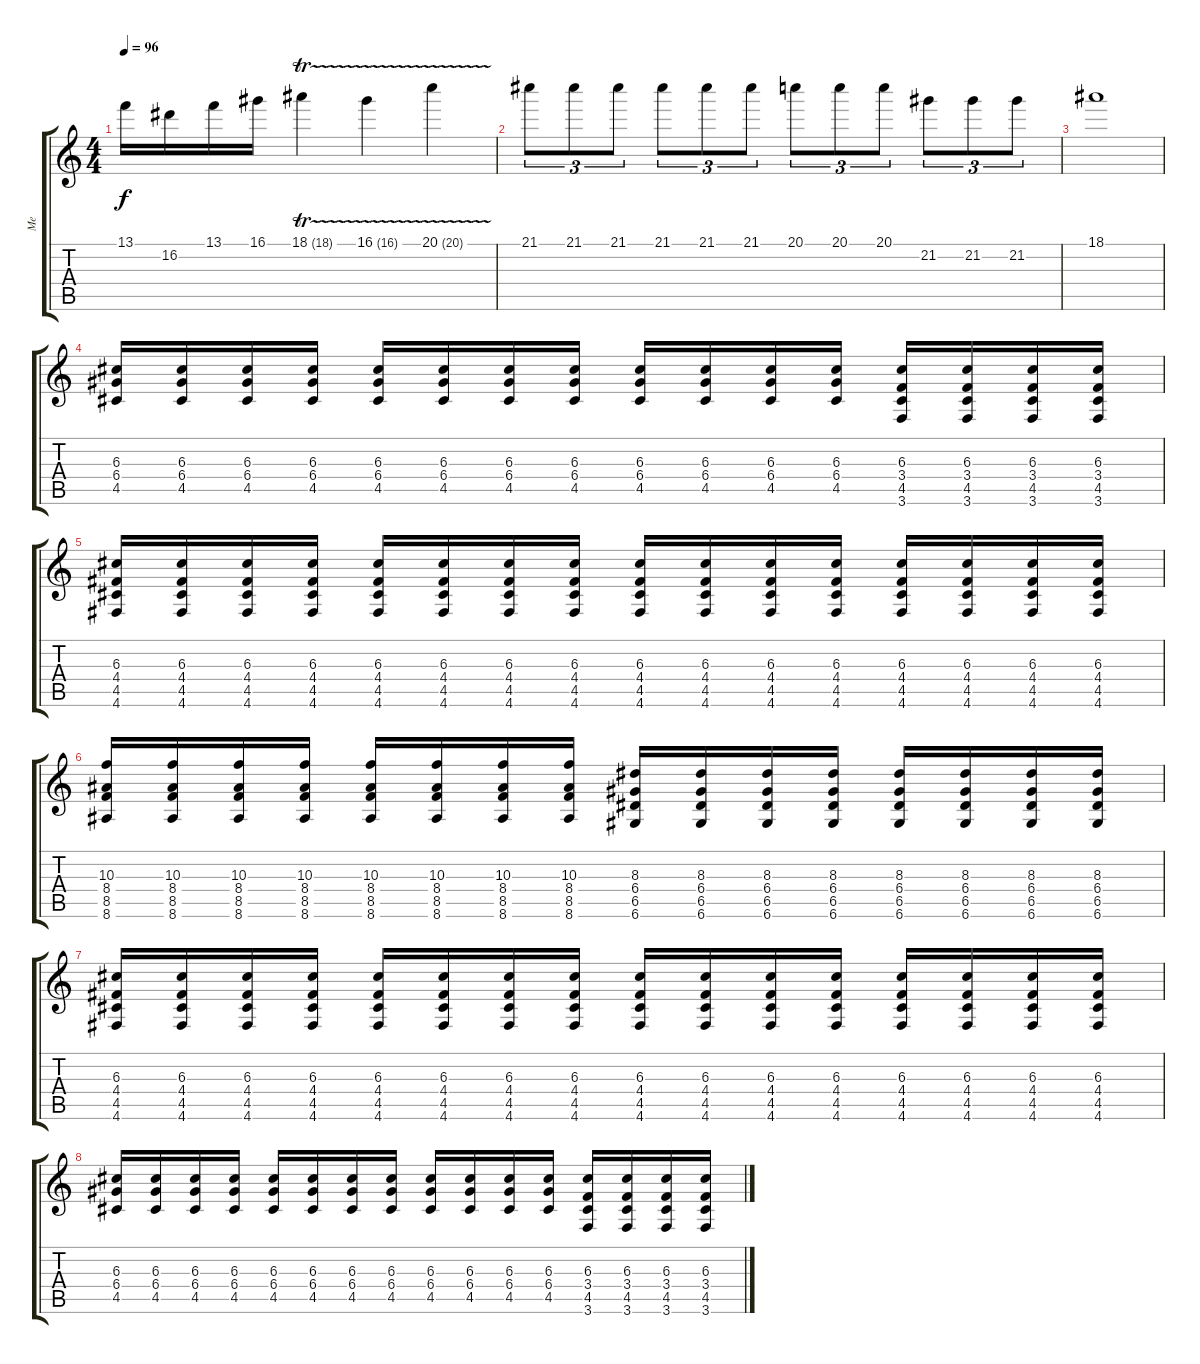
\track ("Me" "Me") {instrument acousticguitarsteel}
\staff {score tabs}
\tuning (E4 B3 G3 D3 A2 D2) {hide}
\ts (4 4)
\tempo 96
\clef g2
\ks c
13.1.16{dy f} 16.2.16 13.1.16 16.1.16 18.1{tr (18 64)}.4 16.1{tr (16 64)}.4 20.1{tr (20 64)}.4 |
21.1.8{tu (3 2)} 21.1.8{tu (3 2)} 21.1.8{tu (3 2)} 21.1.8{tu (3 2)} 21.1.8{tu (3 2)} 21.1.8{tu (3 2)} 20.1.8{tu (3 2)} 20.1.8{tu (3 2)} 20.1.8{tu (3 2)} 21.2.8{tu (3 2)} 21.2.8{tu (3 2)} 21.2.8{tu (3 2)} |
18.1.1 |
(6.3 6.4 4.5).16 (6.3 6.4 4.5).16 (6.3 6.4 4.5).16 (6.3 6.4 4.5).16 (6.3 6.4 4.5).16 (6.3 6.4 4.5).16 (6.3 6.4 4.5).16 (6.3 6.4 4.5).16 (6.3 6.4 4.5).16 (6.3 6.4 4.5).16 (6.3 6.4 4.5).16 (6.3 6.4 4.5).16 (6.3 3.4 4.5 3.6).16 (6.3 3.4 4.5 3.6).16 (6.3 3.4 4.5 3.6).16 (6.3 3.4 4.5 3.6).16 |
(6.3 4.4 4.5 4.6).16 (6.3 4.4 4.5 4.6).16 (6.3 4.4 4.5 4.6).16 (6.3 4.4 4.5 4.6).16 (6.3 4.4 4.5 4.6).16 (6.3 4.4 4.5 4.6).16 (6.3 4.4 4.5 4.6).16 (6.3 4.4 4.5 4.6).16 (6.3 4.4 4.5 4.6).16 (6.3 4.4 4.5 4.6).16 (6.3 4.4 4.5 4.6).16 (6.3 4.4 4.5 4.6).16 (6.3 4.4 4.5 4.6).16 (6.3 4.4 4.5 4.6).16 (6.3 4.4 4.5 4.6).16 (6.3 4.4 4.5 4.6).16 |
(10.3 8.4 8.5 8.6).16 (10.3 8.4 8.5 8.6).16 (10.3 8.4 8.5 8.6).16 (10.3 8.4 8.5 8.6).16 (10.3 8.4 8.5 8.6).16 (10.3 8.4 8.5 8.6).16 (10.3 8.4 8.5 8.6).16 (10.3 8.4 8.5 8.6).16 (8.3 6.4 6.5 6.6).16 (8.3 6.4 6.5 6.6).16 (8.3 6.4 6.5 6.6).16 (8.3 6.4 6.5 6.6).16 (8.3 6.4 6.5 6.6).16 (8.3 6.4 6.5 6.6).16 (8.3 6.4 6.5 6.6).16 (8.3 6.4 6.5 6.6).16 |
(6.3 4.4 4.5 4.6).16 (6.3 4.4 4.5 4.6).16 (6.3 4.4 4.5 4.6).16 (6.3 4.4 4.5 4.6).16 (6.3 4.4 4.5 4.6).16 (6.3 4.4 4.5 4.6).16 (6.3 4.4 4.5 4.6).16 (6.3 4.4 4.5 4.6).16 (6.3 4.4 4.5 4.6).16 (6.3 4.4 4.5 4.6).16 (6.3 4.4 4.5 4.6).16 (6.3 4.4 4.5 4.6).16 (6.3 4.4 4.5 4.6).16 (6.3 4.4 4.5 4.6).16 (6.3 4.4 4.5 4.6).16 (6.3 4.4 4.5 4.6).16 |
(6.3 6.4 4.5).16 (6.3 6.4 4.5).16 (6.3 6.4 4.5).16 (6.3 6.4 4.5).16 (6.3 6.4 4.5).16 (6.3 6.4 4.5).16 (6.3 6.4 4.5).16 (6.3 6.4 4.5).16 (6.3 6.4 4.5).16 (6.3 6.4 4.5).16 (6.3 6.4 4.5).16 (6.3 6.4 4.5).16 (6.3 3.4 4.5 3.6).16 (6.3 3.4 4.5 3.6).16 (6.3 3.4 4.5 3.6).16 (6.3 3.4 4.5 3.6).16
